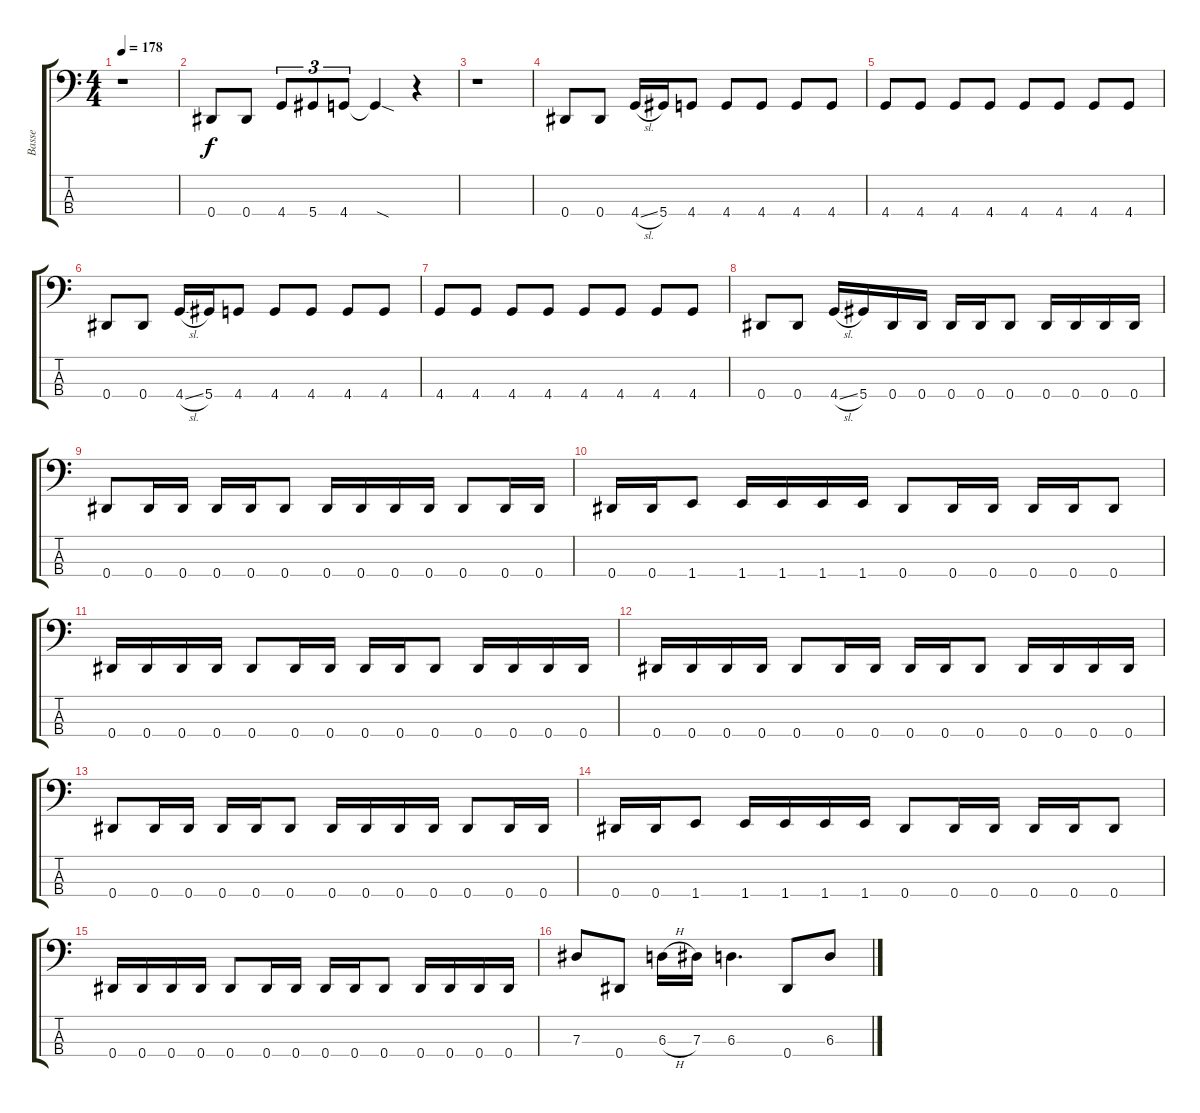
\track ("Basse" "Basse") {instrument electricbassfinger}
\staff {score tabs}
\tuning (Gb2 Db2 Ab1 Eb1) {hide}
\ts (4 4)
\tempo 178
\clef f4
\ks c
r.1{dy f} |
0.4.8 0.4.8 4.4.8{tu (3 2)} 5.4.8{tu (3 2)} 4.4.8{tu (3 2)} 4.4{sod t}.4 r.4 |
r.1 |
0.4.8 0.4.8 4.4{sl}.16 5.4.16 4.4.8 4.4.8 4.4.8 4.4.8 4.4.8 |
4.4.8 4.4.8 4.4.8 4.4.8 4.4.8 4.4.8 4.4.8 4.4.8 |
0.4.8 0.4.8 4.4{sl}.16 5.4.16 4.4.8 4.4.8 4.4.8 4.4.8 4.4.8 |
4.4.8 4.4.8 4.4.8 4.4.8 4.4.8 4.4.8 4.4.8 4.4.8 |
0.4.8 0.4.8 4.4{sl}.16 5.4.16 0.4.16 0.4.16 0.4.16 0.4.16 0.4.8 0.4.16 0.4.16 0.4.16 0.4.16 |
0.4.8 0.4.16 0.4.16 0.4.16 0.4.16 0.4.8 0.4.16 0.4.16 0.4.16 0.4.16 0.4.8 0.4.16 0.4.16 |
0.4.16 0.4.16 1.4.8 1.4.16 1.4.16 1.4.16 1.4.16 0.4.8 0.4.16 0.4.16 0.4.16 0.4.16 0.4.8 |
0.4.16 0.4.16 0.4.16 0.4.16 0.4.8 0.4.16 0.4.16 0.4.16 0.4.16 0.4.8 0.4.16 0.4.16 0.4.16 0.4.16 |
0.4.16 0.4.16 0.4.16 0.4.16 0.4.8 0.4.16 0.4.16 0.4.16 0.4.16 0.4.8 0.4.16 0.4.16 0.4.16 0.4.16 |
0.4.8 0.4.16 0.4.16 0.4.16 0.4.16 0.4.8 0.4.16 0.4.16 0.4.16 0.4.16 0.4.8 0.4.16 0.4.16 |
0.4.16 0.4.16 1.4.8 1.4.16 1.4.16 1.4.16 1.4.16 0.4.8 0.4.16 0.4.16 0.4.16 0.4.16 0.4.8 |
0.4.16 0.4.16 0.4.16 0.4.16 0.4.8 0.4.16 0.4.16 0.4.16 0.4.16 0.4.8 0.4.16 0.4.16 0.4.16 0.4.16 |
7.3.8 0.4.8 6.3{h}.16 7.3.16 6.3.4{d} 0.4.8 6.3.8
